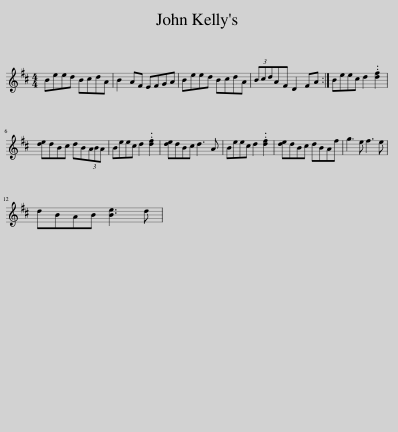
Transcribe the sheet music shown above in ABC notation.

X:1
L:1/8
M:4/4
I:linebreak $
K:D
V:1 treble
V:1
 Beed BcdA | B2 AF EFGA | Beed BcdA | (3BcdAF D2 FA :| Beec d2 .[df]2 |$ %5
 [de]dBc dB(3ABA | Beec d2 .[df]2 | [de]dBc d3 A | Beec d2 .[df]2 | [de]dBc dBAf | %10
 g3 e f3 e |$ dBAB [Be]3 d | %12
